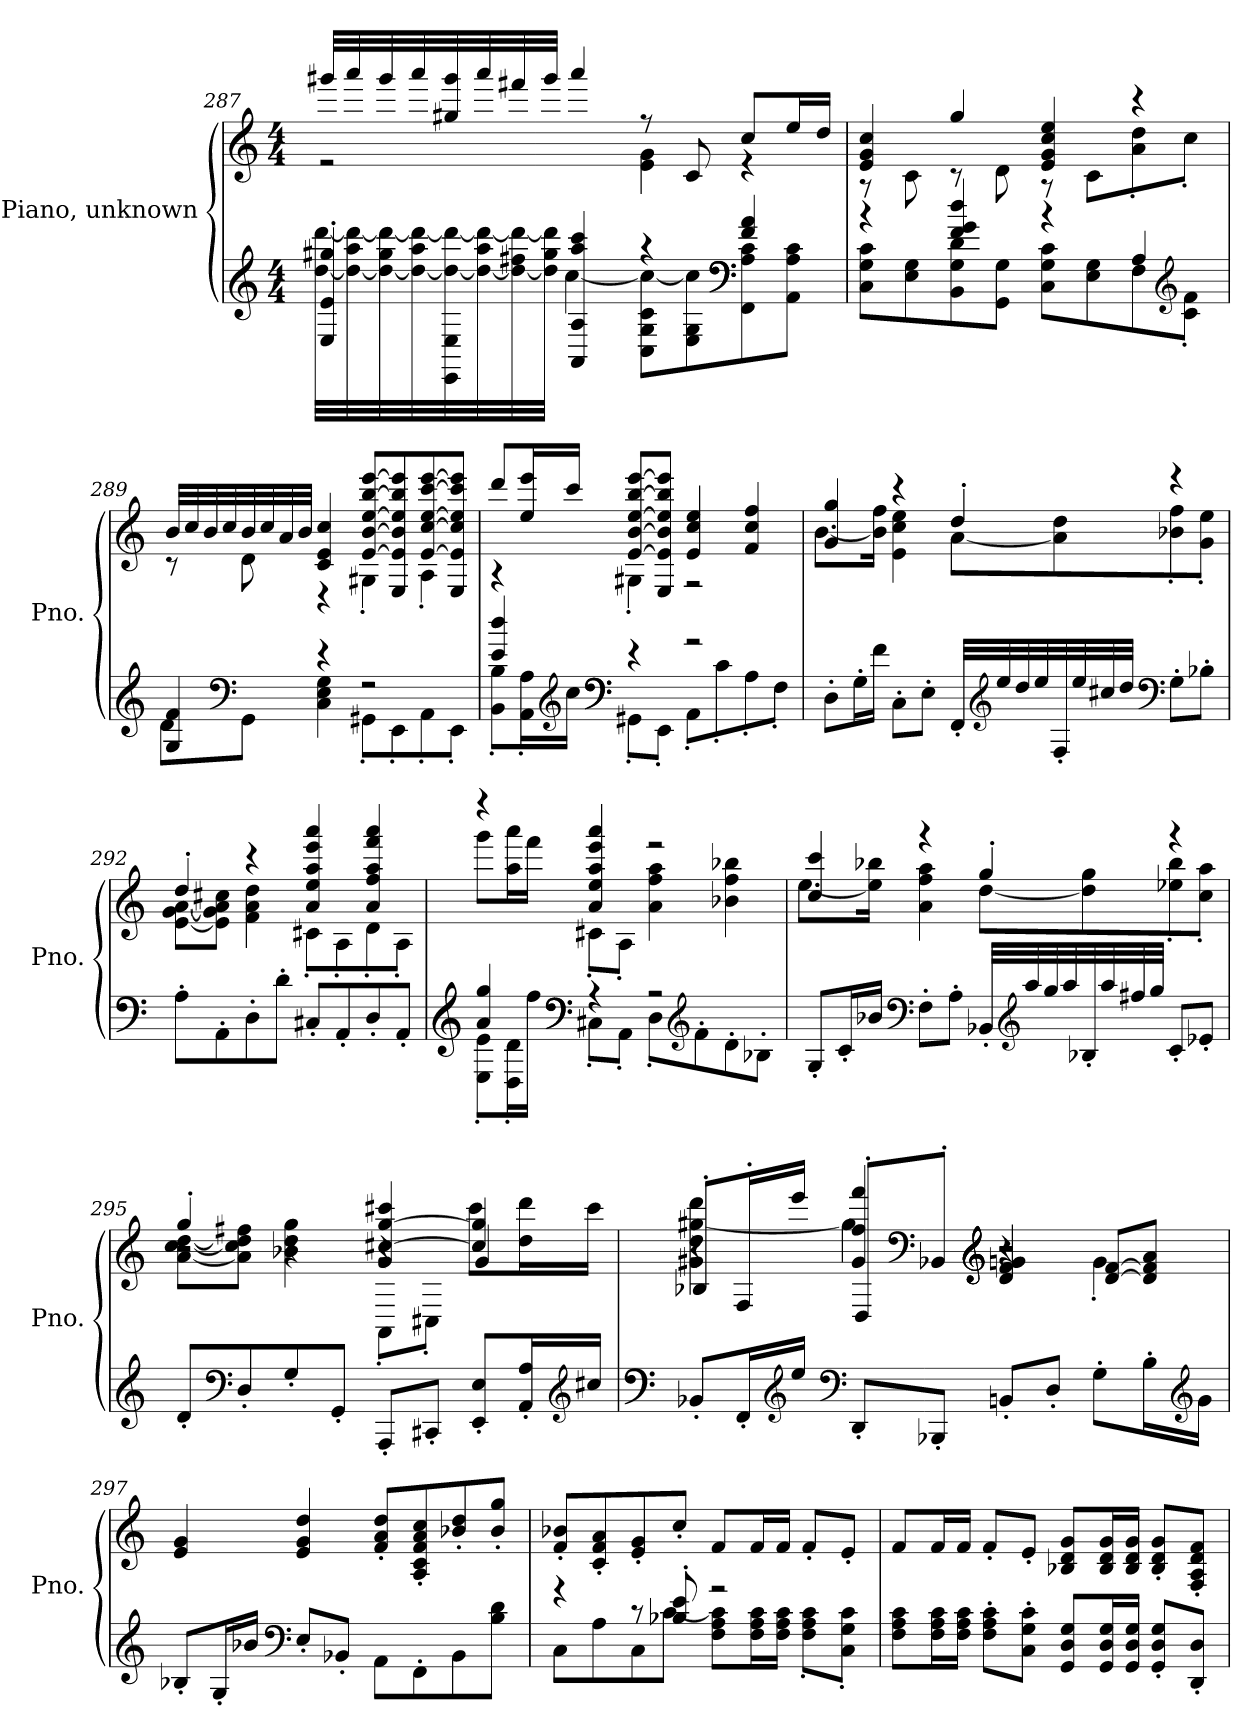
**kern	**kern
*part1	*part1
*staff2	*staff1
*I"Piano, unknown	*
*I'Pno.	*
*clefG2	*clefG2
*k[]	*k[]
*M4/4	*M4/4
=287	=287
*^	*^
4E/' 4e/' 4gg#X/'	[32dd\ [32ddd\LLL	32ggg#X/LLL	2r
.	32dd\_ 32aa\ 32ddd\_	32aaa/	.
.	32dd\_ 32gg#\ 32ddd\_	32ggg#/	.
.	32dd\_ 32aa\ 32ddd\_	32aaa/	.
.	32EE\ 32E\ 32dd\_ 32ddd\_	32gg#X/ 32ggg#/	.
.	32dd\_ 32aa\ 32ddd\_	32aaa/	.
.	32dd\_ 32ff#X\ 32ddd\_	32fff#X/	.
.	32dd\] 32gg#\ 32ddd\]JJJ	32ggg#/JJJ	.
4AA/ 4A/ 4aa/ 4ccc/	[4cc\	4aaa/	.
4r	8C\ 8G\ 8c\ 8cc\_L	8r	4e\ 4g\
.	8E\ 8G\ 8cc\]	8c/	.
*clefF4	*	*	*
4f/ 4a/	8FF\ 8A\ 8c\	8cc/L	4r
.	8AA\ 8A\ 8c\J	16ee/L	.
.	.	16dd/JJ	.
!!LO:LB:g=z	!!
=288	=288	=288	=288
4r	8C\ 8G\ 8c\L	4e/ 4g/ 4cc/	8r
.	8E\ 8G\	.	8c\
4f/ 4g/ 4dd/	8BB\ 8G\ 8d\	4gg/	8r
.	8GG\ 8G\J	.	8d\
4r	8C\ 8G\ 8c\L	4e/ 4g/ 4cc/ 4ee/	8r
.	8E\ 8G\	.	8c\L
4A/	8F\	4r	8a\' 8dd\'
*clefG2	*	*	*
.	8c\' 8f\'J	.	8cc'\J
=289	=289	=289	=289
4G/ 4f/	8d\L	32b/LLL	8r
.	.	32cc/	.
.	.	32b/	.
.	.	32cc/	.
*clefF4	*	*	*
.	8GG\J	32b/	8d\
.	.	32cc/	.
.	.	32a/	.
.	.	32b/JJJ	.
4r	4C\ 4E\ 4G\	4c/ 4e/ 4cc/	4r
2r	8GG#X'\L	[8e/ [8b/ [8ee/ [8bb/ [8eee/L	4G#X'\
.	8EE'\	8E/ 8e/] 8b/] 8ee/] 8bb/] 8eee/]	.
.	8AA'\	[8e/ [8cc/ [8ee/ [8ccc/ [8eee/	4A'\
.	8EE'\J	8E/ 8e/] 8cc/] 8ee/] 8ccc/] 8eee/]J	.
=290	=290	=290	=290
4e/ 4dd/	8BB\' 8B\'L	8ddd/L	4r
.	16AA\' 16A\'L	16ee/ 16eee/L	.
*clefG2	*	*	*
.	16cc\JJ	16ccc/JJ	.
*clefF4	*	*	*
4r	8GG#X'\L	[8e/ [8b/ [8ee/ [8bb/ [8eee/L	4G#X'\
.	8EE'\J	8E/ 8e/] 8b/] 8ee/] 8bb/] 8eee/]J	.
2r	8AA'\L	4e/ 4cc/ 4ee/	2r
.	8c'\	.	.
.	8A'\	4f/ 4cc/ 4ff/	.
.	8F'\J	.	.
*v	*v	*	*
!!LO:PB:g=z	!!
=291	=291	=291
8D'\L	4g/ 4gg/	[8.b\L
16G'\L	.	.
16f\JJ	.	16b\] 16ff\Jk
8C'\L	4r	4e\ 4cc\ 4ee\
8E'\J	.	.
32FF'/LLL	4dd'/	[8a\L
*clefG2	*	*
32ee/	.	.
32dd/	.	.
32ee/	.	.
32F'/	.	8a\] 8dd\
32ee/	.	.
32cc#X/	.	.
32dd/JJJ	.	.
*clefF4	*	*
8G'\L	4r	8b-X\' 8ff\'
8B-X'\J	.	8g\' 8ee\'J
=292	=292	=292
8A'\L	4dd'/	[8e\ [8g\ [8a\L
8AA'\	.	8e\] 8g\] 8a\] 8cc#X\J
8D'\	4r	4f\ 4a\ 4dd\
8d'\J	.	.
8C#X'/L	4a/ 4ee/ 4aa/ 4eee/ 4aaa/	8c#X'\L
8AA'/	.	8A'\
8D'/	4a/ 4ff/ 4aa/ 4fff/ 4aaa/	8d'\
8AA'/J	.	8A'\J
!!LO:LB:g=z	!!
=293	=293	=293
*clefG2	*	*
*^	*	*
4a/ 4gg/	8E\' 8e\'L	4r	8ggg\L
.	16D\' 16d\'L	.	16aa\ 16aaa\L
.	16ff\JJ	.	16fff\JJ
*clefF4	*	*	*
4r	8C#X'\L	4a/ 4ee/ 4aa/ 4eee/ 4aaa/	8c#X'\L
.	8AA'\J	.	8A'\J
2r	8D'\L	2r	4a\ 4ff\ 4aa\
*clefG2	*	*	*
.	8f'\	.	.
.	8d'\	.	4b-X\ 4ff\ 4bb-X\
.	8B-X'\J	.	.
*v	*v	*	*
=294	=294	=294
8G'/L	4cc/ 4ccc/	[8.ee\L
16c'/L	.	.
16b-X/JJ	.	16ee\] 16bb-X\Jk
*clefF4	*	*
8F'\L	4r	4a\ 4ff\ 4aa\
8A'\J	.	.
32BB-X'/LLL	4gg'/	[8dd\L
*clefG2	*	*
32aa/	.	.
32gg/	.	.
32aa/	.	.
32B-X'/	.	8dd\] 8gg\
32aa/	.	.
32ff#X/	.	.
32gg/JJJ	.	.
8c'/L	4r	8ee-X\' 8bb-\'
8e-X'/J	.	8cc\' 8aa\'J
!!LO:LB:g=z
=295	=295	=295
*	*	*^
8d'/L	4gg'/	[8a\ [8cc\ [8dd\L	2r
*clefF4	*	*	*
8D'/	.	8a\] 8cc\] 8dd\] 8ff#X\J	.
8G'/	4r	4b-X\ 4dd\ 4gg\	.
8GG'/J	.	.	.
8AAA'/L	4g/ [4cc#X/ [4gg/ 4ccc#X/	8AA'\L	4r
8CC#X'/J	.	8C#X'\J	.
8EE/' 8E/'L	4cc#/] 4gg/]	8ccc#\L	4g/
16AA/' 16A/'L	.	16dd\ 16ddd\L	.
*clefG2	*	*	*
16cc#X/JJ	.	16ccc#\JJ	.
=296	=296	=296	=296
*clefF4	*	*	*
8BB-X'/L	4r	4g#X\ 4dd\ [4gg#X\ 4ddd\	8B-X'/L
16FF'/L	.	.	16F'/L
*clefG2	*	*	*
16ee/JJ	.	.	16eee/JJ
*clefF4	*	*	*
8DD'/L	4g#/ 4ff/ 4fff/	4gg#\]	8D'/L
*	*clefF4	*	*
8BBB-X'/J	.	.	8BB-X'/J
*	*clefG2	*	*
8BBn'/L	2r	4r	4d/ 4f/ 4gn/
8D'/J	.	.	.
8G'\L	.	4g'\	[8d/ [8f/L
16B'\L	.	.	8d/] 8f/] 8a/J
*clefG2	*	*	*
16g\JJ	.	.	.
*	*v	*v	*v
!!LO:LB:g=z
=297	=297
8B-X'/L	4e/ 4g/
16G'/L	.
16b-X/JJ	.
*clefF4	*
8E'/L	4e/ 4g/ 4dd/
8BB-X'/J	.
8AA\L	8f/' 8a/' 8dd/'L
8FF'\	8A/' 8c/' 8f/' 8a/' 8cc/'
8BB-\	8b-X/' 8dd/'
8B-\ 8d\J	8b-/' 8gg/'J
=298	=298
*^	*
4r	8C\L	8f/' 8b-X/'L
.	8A\	8c/' 8f/' 8a/'
8r	8C\	8e/' 8g/'
8B-X/' 8e/'	[8c\J	8cc'/J
2r	8F\ 8A\ 8c\]L	8f/L
.	16F\ 16A\ 16c\L	16f/L
.	16F\ 16A\ 16c\JJ	16f/JJ
.	8F\' 8A\' 8c\'L	8f'/L
.	8C\' 8G\' 8c\'J	8e'/J
*v	*v	*
=299	=299
8F\ 8A\ 8c\L	8f/L
16F\ 16A\ 16c\L	16f/L
16F\ 16A\ 16c\JJ	16f/JJ
8F\' 8A\' 8c\'L	8f'/L
8C\' 8G\' 8c\'J	8e'/J
8GG/ 8D/ 8G/L	8B-X/ 8d/ 8g/L
16GG/ 16D/ 16G/L	16B-/ 16d/ 16g/L
16GG/ 16D/ 16G/JJ	16B-/ 16d/ 16g/JJ
8GG/' 8D/' 8G/'L	8B-/' 8d/' 8g/'L
8DD/' 8D/'J	8F/' 8A/' 8d/' 8f/'J
=	=
*-	*-
